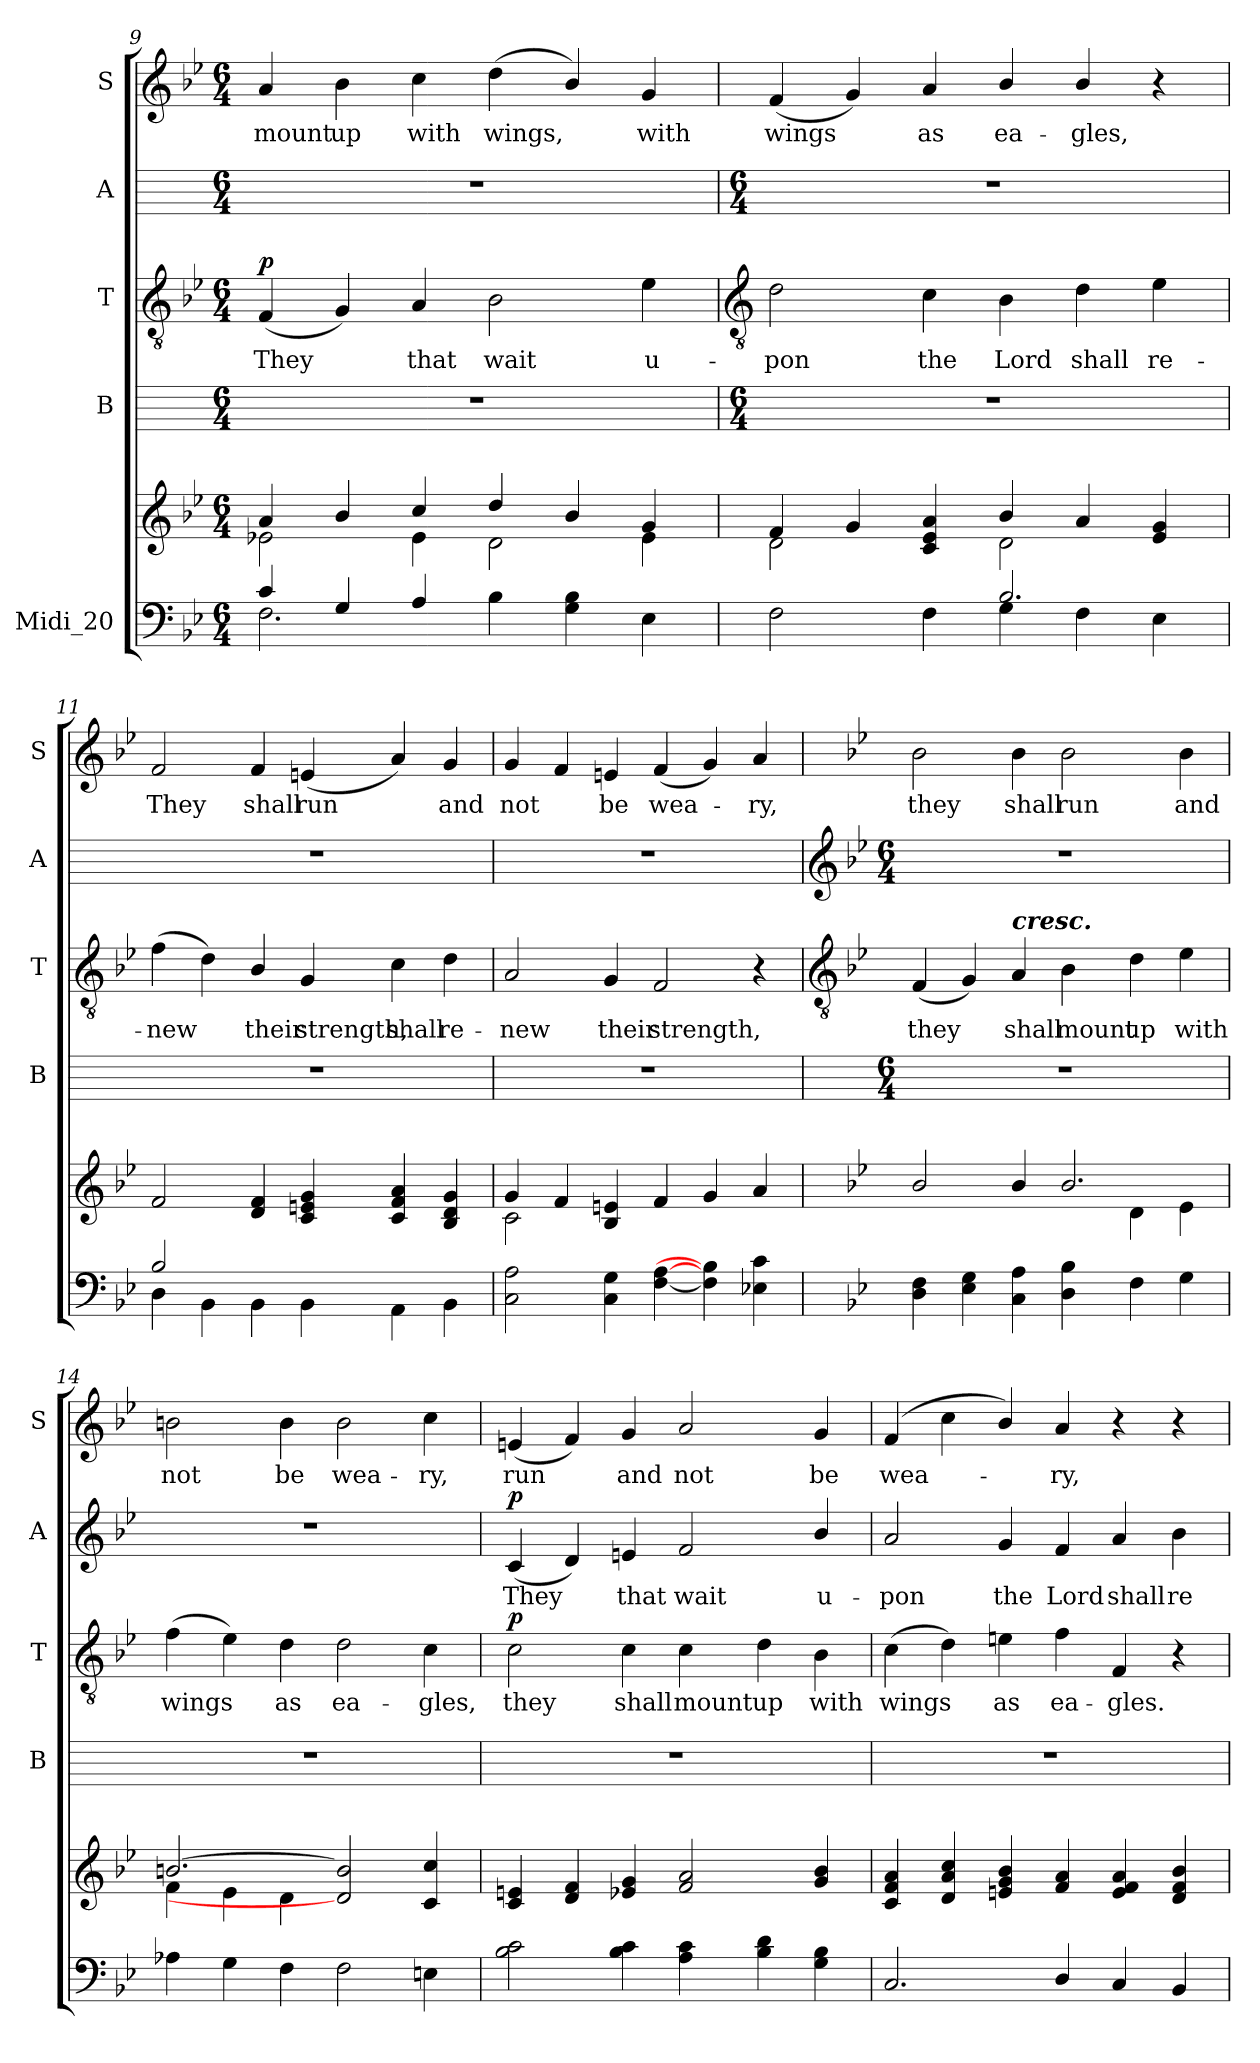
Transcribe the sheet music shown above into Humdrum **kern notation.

**kern	**kern	**kern	**kern	**text	**dynam	**kern	**text	**dynam	**kern	**text
*part5	*part5	*part4	*part3	*part3	*part3	*part2	*part2	*part2	*part1	*part1
*staff6	*staff5	*staff4	*staff3	*staff3	*staff3	*staff2	*staff2	*staff2	*staff1	*staff1
*I"Midi_20	*	*I"B	*I"T	*	*	*I"A	*	*	*I"S	*
*	*	*I'B	*I'T	*	*	*I'A	*	*	*I'S	*
*clefF4	*clefG2	*	*clefGv2	*	*	*	*	*	*clefG2	*
*k[b-e-]	*k[b-e-]	*	*k[b-e-]	*	*	*	*	*	*k[b-e-]	*
*B-:	*B-:	*	*B-:	*	*	*	*	*	*B-:	*
*M6/4	*M6/4	*M6/4	*M6/4	*	*	*M6/4	*	*	*M6/4	*
=9	=9	=9	=9	=9	=9	=9	=9	=9	=9	=9
*^	*^	*	*	*	*	*	*	*	*	*
!	!	!	!	!	!	!LO:LY:b	!LO:DY:b	!	!	!	!	!LO:LY:b
4c/	2.F\	4a/	2e-X\	1.r	(<4F	They	p	1.r	.	.	4a	mount
!	!	!	!	!	!	!	!	!	!	!	!	!LO:LY:b
4G/	.	4b-/	.	.	4G)	.	.	.	.	.	4b-	up
!	!	!	!	!	!	!LO:LY:b	!	!	!	!	!	!LO:LY:b
4A/	.	4cc/	4e-\	.	4A	that	.	.	.	.	4cc	with
!	!	!	!	!	!	!LO:LY:b	!	!	!	!	!	!LO:LY:b
4B-	2.ryy	4dd/	2d\	.	2B-	wait	.	.	.	.	(<4dd	wings,
4G 4B-	.	4b-/	.	.	.	.	.	.	.	.	4b-/)	.
!	!	!	!	!	!	!LO:LY:b	!	!	!	!	!	!LO:LY:b
4E-	.	4g/	4e-\	.	4e-	u-	.	.	.	.	4g	with
!!LO:LB:g=z
=10	=10	=10	=10	=10	=10	=10	=10	=10	=10	=10	=10	=10
*	*	*	*	*	*clefGv2	*	*	*	*	*	*	*
*	*	*	*	*M6/4	*	*	*	*M6/4	*	*	*	*
!	!	!	!	!	!	!LO:LY:b	!	!	!	!	!	!LO:LY:b
2.ryy	2F\	4f/	2d\	1.r	2d	-pon	.	1.r	.	.	(<4f	wings
.	.	4g/	.	.	.	.	.	.	.	.	4g)	.
!	!	!	!	!	!	!LO:LY:b	!	!	!	!	!	!LO:LY:b
.	4F\	4c/ 4e-/ 4a/	4ryy	.	4c	the	.	.	.	.	4a	as
!	!	!	!	!	!	!LO:LY:b	!	!	!	!	!	!LO:LY:b
2.B-/	4G\	4b-/	2d\	.	4B-	Lord	.	.	.	.	4b-/	ea-
!	!	!	!	!	!	!LO:LY:b	!	!	!	!	!	!LO:LY:b
.	4F\	4a/	.	.	4d	shall	.	.	.	.	4b-/	-gles,
!	!	!	!	!	!	!LO:LY:b	!	!	!	!	!	!
.	4E-\	4e-/ 4g/	4ryy	.	4e-	re-	.	.	.	.	4r	.
=11	=11	=11	=11	=11	=11	=11	=11	=11	=11	=11	=11	=11
!	!	!	!	!	!	!LO:LY:b	!	!	!	!	!	!LO:LY:b
2B-/	4D\	2f/	1.ryy	1.r	(>4f	-new	.	1.r	.	.	2f	They
.	4BB-\	.	.	.	4d)	.	.	.	.	.	.	.
!	!	!	!	!	!	!LO:LY:b	!	!	!	!	!	!LO:LY:b
4ryy	4BB-\	4d/ 4f/	.	.	4B-/	their	.	.	.	.	4f	shall
!	!	!	!	!	!	!LO:LY:b	!	!	!	!	!	!LO:LY:b
2.ryy	4BB-\	4c/ 4en/ 4g/	.	.	4G	strength,	.	.	.	.	(<4en	run
!	!	!	!	!	!	!LO:LY:b	!	!	!	!	!	!
.	4AA\	4c/ 4f/ 4a/	.	.	4c	shall	.	.	.	.	4a)	.
!	!	!	!	!	!	!LO:LY:b	!	!	!	!	!	!LO:LY:b
.	4BB-\	4B-/ 4d/ 4g/	.	.	4d	re-	.	.	.	.	4g	and
=12	=12	=12	=12	=12	=12	=12	=12	=12	=12	=12	=12	=12
!	!	!	!	!	!	!LO:LY:b	!	!	!	!	!	!LO:LY:b
*v	*v	*	*	*	*	*	*	*	*	*	*	*
2C\ 2A\	4g/	2c\	1.r	2A	-new	.	1.r	.	.	4g	not
.	4f/	.	.	.	.	.	.	.	.	4f	.
!	!	!	!	!	!LO:LY:b	!	!	!	!	!	!LO:LY:b
4C\ 4G\	4B-/ 4en/	4ryy	.	4G	their	.	.	.	.	4en	be
!	!	!	!	!	!LO:LY:b	!	!	!	!	!	!LO:LY:b
[4F\ [4A\	4f/	2.ryy	.	2F	strength,	.	.	.	.	(<4f	wea-
4F\] 4B-\]	4g/	.	.	.	.	.	.	.	.	4g)	.
!	!	!	!	!	!	!	!	!	!	!	!LO:LY:b
4E-X\ 4c\	4a/	.	.	4r	.	.	.	.	.	4a	ry,
!!LO:LB:g=z
=13	=13	=13	=13	=13	=13	=13	=13	=13	=13	=13	=13
*	*	*	*	*clefGv2	*	*	*clefG2	*	*	*	*
*	*	*	*	*	*	*	*k[b-e-]	*	*	*	*
*	*	*	*	*	*	*	*B-:	*	*	*	*
*	*	*	*M6/4	*	*	*	*M6/4	*	*	*	*
!	!	!	!	!	!LO:LY:b	!	!LO:N:vis=1	!	!	!	!LO:LY:b
4D 4F	2b-/	2.ryy	1.r	(<4F	they	.	1.r	.	.	2b-	they
4E- 4G	.	.	.	4G)	.	.	.	.	.	.	.
!	!	!	!	!LO:TX:a:Bi:t=cresc.	!	!	!	!	!	!	!
!	!	!	!	!	!LO:LY:b	!	!	!	!	!	!LO:LY:b
4C 4A	4b-/	.	.	4A	shall	.	.	.	.	4b-	shall
!	!	!	!	!	!LO:LY:b	!	!	!	!	!	!LO:LY:b
4D 4B-	2.b-/	4ryy	.	4B-	mount	.	.	.	.	2b-	run
!	!	!	!	!	!LO:LY:b	!	!	!	!	!	!
4F	.	4d\	.	4d	up	.	.	.	.	.	.
!	!	!	!	!	!LO:LY:b	!	!	!	!	!	!LO:LY:b
4G	.	4e-\	.	4e-	with	.	.	.	.	4b-	and
=14	=14	=14	=14	=14	=14	=14	=14	=14	=14	=14	=14
!	!	!	!	!	!LO:LY:b	!	!LO:N:vis=1	!	!	!	!LO:LY:b
4A-X	[2.bn/	4f\	1.r	(>4f	wings	.	1.r	.	.	2bn	not
4G	.	4e-\	.	4e-)	.	.	.	.	.	.	.
!	!	!	!	!	!LO:LY:b	!	!	!	!	!	!LO:LY:b
4F	.	4d\	.	4d	as	.	.	.	.	4b	be
!	!	!	!	!	!LO:LY:b	!	!	!	!	!	!LO:LY:b
2F	2d/] 2b/]	2.ryy	.	2d	ea-	.	.	.	.	2b	wea-
!	!	!	!	!	!LO:LY:b	!	!	!	!	!	!LO:LY:b
4En	4c/ 4cc/	.	.	4c	-gles,	.	.	.	.	4cc	-ry,
=15	=15	=15	=15	=15	=15	=15	=15	=15	=15	=15	=15
!	!	!LO:N:vis=1	!	!	!LO:LY:b	!LO:DY:b	!	!LO:LY:b	!LO:DY:b	!	!LO:LY:b
2B- 2c	4c/ 4en/	1.ryy	1.r	2c	they	p	(<4c	They	p	(<4en	run
.	4d/ 4f/	.	.	.	.	.	4d)	.	.	4f)	.
!	!	!	!	!	!LO:LY:b	!	!	!LO:LY:b	!	!	!LO:LY:b
4B- 4c	4e-X/ 4g/	.	.	4c	shall	.	4en	that	.	4g	and
!	!	!	!	!	!LO:LY:b	!	!	!LO:LY:b	!	!	!LO:LY:b
4A 4c	2f/ 2a/	.	.	4c	mount	.	2f	wait	.	2a	not
!	!	!	!	!	!LO:LY:b	!	!	!	!	!	!
4B- 4d	.	.	.	4d	up	.	.	.	.	.	.
!	!	!	!	!	!LO:LY:b	!	!	!LO:LY:b	!	!	!LO:LY:b
4G 4B-	4g/ 4b-/	.	.	4B-	with	.	4b-/	u-	.	4g	be
=16	=16	=16	=16	=16	=16	=16	=16	=16	=16	=16	=16
!	!	!LO:N:vis=1	!	!	!LO:LY:b	!	!	!LO:LY:b	!	!	!LO:LY:b
2.C	4c/ 4f/ 4a/	1.ryy	1.r	(>4c	wings	.	2a	-pon	.	(>4f	wea-
.	4d/ 4a/ 4cc/	.	.	4d)	.	.	.	.	.	4cc	.
!	!	!	!	!	!LO:LY:b	!	!	!LO:LY:b	!	!	!
.	4en/ 4g/ 4b-/	.	.	4en	as	.	4g	the	.	4b-/)	.
!	!	!	!	!	!LO:LY:b	!	!	!LO:LY:b	!	!	!LO:LY:b
4D/	4f/ 4a/	.	.	4f	ea-	.	4f	Lord	.	4a	ry,
!	!	!	!	!	!LO:LY:b	!	!	!LO:LY:b	!	!	!
4C	4e/ 4f/ 4a/	.	.	4F	-gles.	.	4a	shall	.	4r	.
!	!	!	!	!	!	!	!	!LO:LY:b	!	!	!
4BB-	4d/ 4f/ 4b-/	.	.	4r	.	.	4b-	re-	.	4r	.
*	*v	*v	*	*	*	*	*	*	*	*	*
=	=	=	=	=	=	=	=	=	=	=
*-	*-	*-	*-	*-	*-	*-	*-	*-	*-	*-
